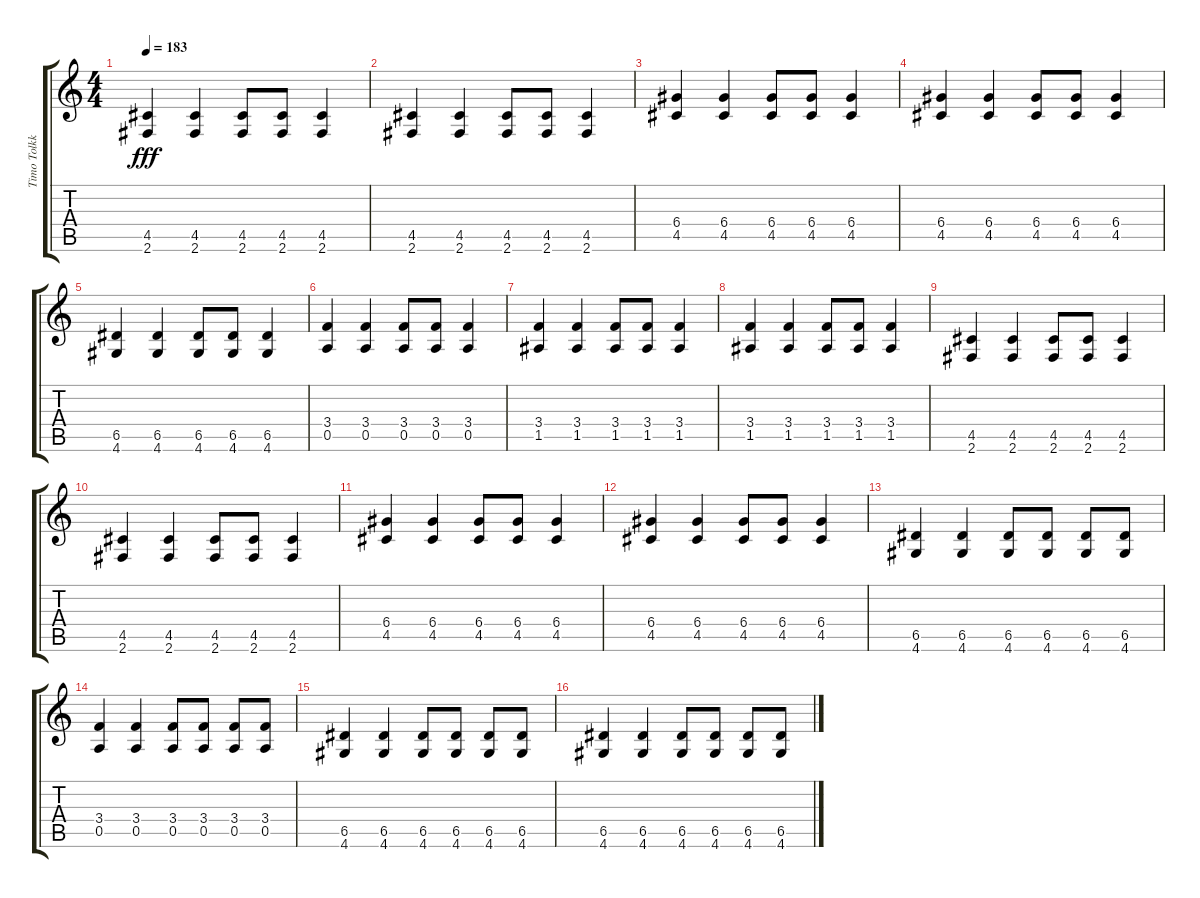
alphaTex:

\track ("Timo Tolkki" "Timo Tolkk") {instrument overdrivenguitar}
\staff {score tabs}
\tuning (E4 B3 G3 D3 A2 E2) {hide}
\ts (4 4)
\tempo 183
\clef g2
\ks c
(4.5 2.6).4{dy fff} (4.5 2.6).4 (4.5 2.6).8 (4.5 2.6).8 (4.5 2.6).4 |
(4.5 2.6).4 (4.5 2.6).4 (4.5 2.6).8 (4.5 2.6).8 (4.5 2.6).4 |
(6.4 4.5).4 (6.4 4.5).4 (6.4 4.5).8 (6.4 4.5).8 (6.4 4.5).4 |
(6.4 4.5).4 (6.4 4.5).4 (6.4 4.5).8 (6.4 4.5).8 (6.4 4.5).4 |
(6.5 4.6).4 (6.5 4.6).4 (6.5 4.6).8 (6.5 4.6).8 (6.5 4.6).4 |
(3.4 0.5).4 (3.4 0.5).4 (3.4 0.5).8 (3.4 0.5).8 (3.4 0.5).4 |
(3.4 1.5).4 (3.4 1.5).4 (3.4 1.5).8 (3.4 1.5).8 (3.4 1.5).4 |
(3.4 1.5).4 (3.4 1.5).4 (3.4 1.5).8 (3.4 1.5).8 (3.4 1.5).4 |
(4.5 2.6).4 (4.5 2.6).4 (4.5 2.6).8 (4.5 2.6).8 (4.5 2.6).4 |
(4.5 2.6).4 (4.5 2.6).4 (4.5 2.6).8 (4.5 2.6).8 (4.5 2.6).4 |
(6.4 4.5).4 (6.4 4.5).4 (6.4 4.5).8 (6.4 4.5).8 (6.4 4.5).4 |
(6.4 4.5).4 (6.4 4.5).4 (6.4 4.5).8 (6.4 4.5).8 (6.4 4.5).4 |
(6.5 4.6).4 (6.5 4.6).4 (6.5 4.6).8 (6.5 4.6).8 (6.5 4.6).8 (6.5 4.6).8 |
(3.4 0.5).4 (3.4 0.5).4 (3.4 0.5).8 (3.4 0.5).8 (3.4 0.5).8 (3.4 0.5).8 |
(6.5 4.6).4 (6.5 4.6).4 (6.5 4.6).8 (6.5 4.6).8 (6.5 4.6).8 (6.5 4.6).8 |
(6.5 4.6).4 (6.5 4.6).4 (6.5 4.6).8 (6.5 4.6).8 (6.5 4.6).8 (6.5 4.6).8
